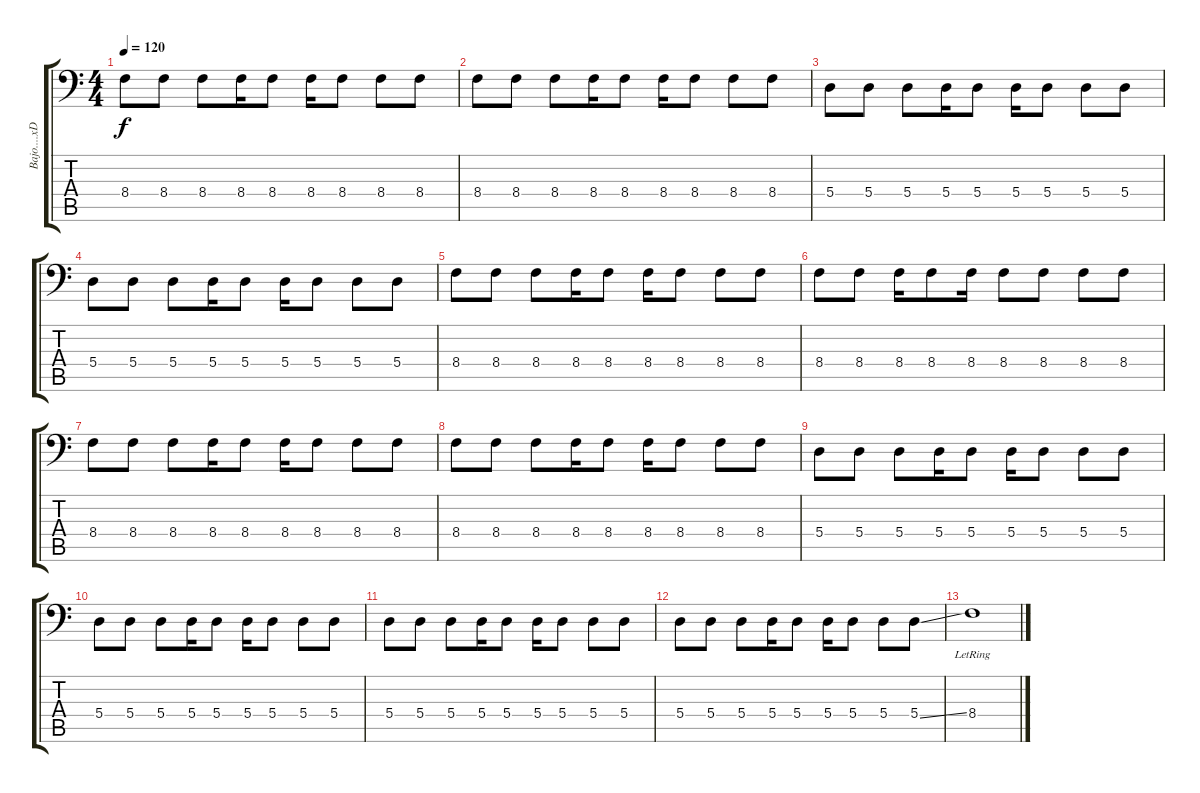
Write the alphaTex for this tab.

\track ("Bajo....xD" "Bajo....xD") {instrument electricbassfinger}
\staff {score tabs}
\tuning (C3 G2 D2 A1 E1 B0) {hide}
\ts (4 4)
\tempo 120
\clef f4
\ks c
8.4.8{dy f} 8.4.8 8.4.8 8.4.16 8.4.8 8.4.16 8.4.8 8.4.8 8.4.8 |
8.4.8 8.4.8 8.4.8 8.4.16 8.4.8 8.4.16 8.4.8 8.4.8 8.4.8 |
5.4.8 5.4.8 5.4.8 5.4.16 5.4.8 5.4.16 5.4.8 5.4.8 5.4.8 |
5.4.8 5.4.8 5.4.8 5.4.16 5.4.8 5.4.16 5.4.8 5.4.8 5.4.8 |
8.4.8 8.4.8 8.4.8 8.4.16 8.4.8 8.4.16 8.4.8 8.4.8 8.4.8 |
8.4.8 8.4.8 8.4.16 8.4.8 8.4.16 8.4.8 8.4.8 8.4.8 8.4.8 |
8.4.8 8.4.8 8.4.8 8.4.16 8.4.8 8.4.16 8.4.8 8.4.8 8.4.8 |
8.4.8 8.4.8 8.4.8 8.4.16 8.4.8 8.4.16 8.4.8 8.4.8 8.4.8 |
5.4.8 5.4.8 5.4.8 5.4.16 5.4.8 5.4.16 5.4.8 5.4.8 5.4.8 |
5.4.8 5.4.8 5.4.8 5.4.16 5.4.8 5.4.16 5.4.8 5.4.8 5.4.8 |
5.4.8 5.4.8 5.4.8 5.4.16 5.4.8 5.4.16 5.4.8 5.4.8 5.4.8 |
5.4.8 5.4.8 5.4.8 5.4.16 5.4.8 5.4.16 5.4.8 5.4.8 5.4{ss}.8 |
8.4{lr}.1
